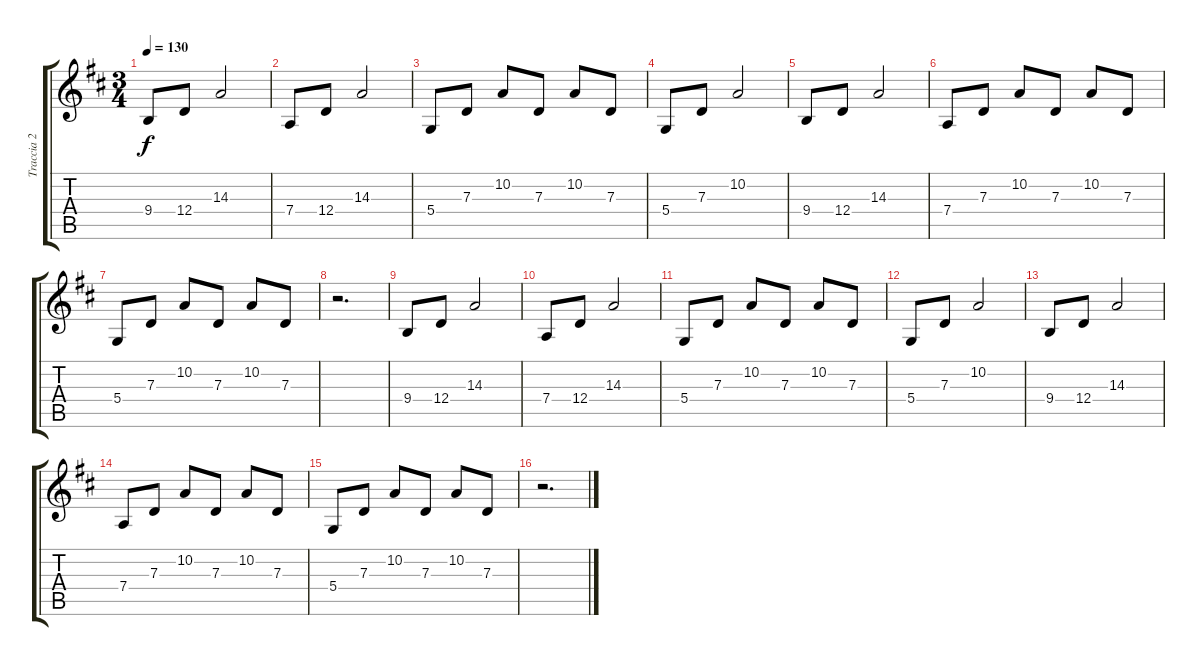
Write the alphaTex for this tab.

\track ("Traccia 2" "Traccia 2") {instrument acousticgrandpiano}
\staff {score tabs}
\tuning (E4 B3 G3 D3 A2 E2) {hide}
\ts (3 4)
\tempo 130
\clef g2
\ks d
9.4.8{dy f} 12.4.8 14.3.2 |
7.4.8 12.4.8 14.3.2 |
5.4.8 7.3.8 10.2.8 7.3.8 10.2.8 7.3.8 |
5.4.8 7.3.8 10.2.2 |
9.4.8 12.4.8 14.3.2 |
7.4.8 7.3.8 10.2.8 7.3.8 10.2.8 7.3.8 |
5.4.8 7.3.8 10.2.8 7.3.8 10.2.8 7.3.8 |
r.2{d} |
9.4.8 12.4.8 14.3.2 |
7.4.8 12.4.8 14.3.2 |
5.4.8 7.3.8 10.2.8 7.3.8 10.2.8 7.3.8 |
5.4.8 7.3.8 10.2.2 |
9.4.8 12.4.8 14.3.2 |
7.4.8 7.3.8 10.2.8 7.3.8 10.2.8 7.3.8 |
5.4.8 7.3.8 10.2.8 7.3.8 10.2.8 7.3.8 |
r.2{d}
